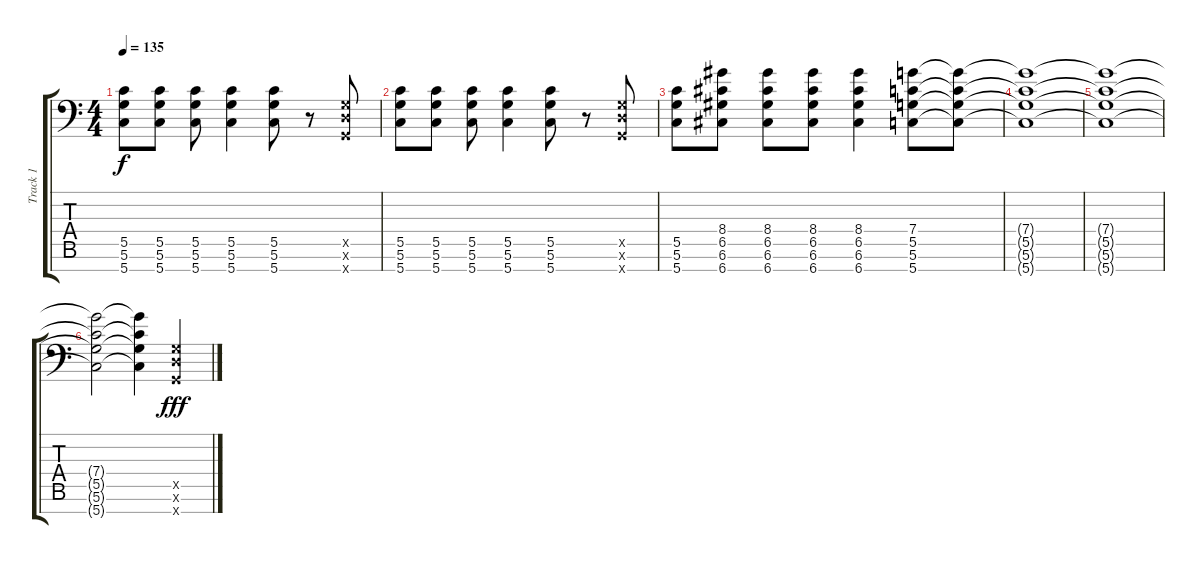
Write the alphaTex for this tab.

\track ("Track 1" "Track 1") {instrument distortionguitar}
\staff {score tabs}
\tuning (D4 A3 F3 C3 G2 D2 G1) {hide}
\ts (4 4)
\tempo 135
\clef f4
\ks c
(5.5 5.6 5.7).8{dy f} (5.5 5.6 5.7).8 (5.5 5.6 5.7).8 (5.5 5.6 5.7).4 (5.5 5.6 5.7).8 r.8 (0.5{x} 0.6{x} 0.7{x}).8 |
(5.5 5.6 5.7).8 (5.5 5.6 5.7).8 (5.5 5.6 5.7).8 (5.5 5.6 5.7).4 (5.5 5.6 5.7).8 r.8 (0.5{x} 0.6{x} 0.7{x}).8 |
(5.5 5.6 5.7).8 (8.4 6.5 6.6 6.7).8 (8.4 6.5 6.6 6.7).8 (8.4 6.5 6.6 6.7).8 (8.4 6.5 6.6 6.7).4 (7.4 5.5 5.6 5.7).8 (7.4{t} 5.5{t} 5.6{t} 5.7{t}).8 |
(7.4{t} 5.5{t} 5.6{t} 5.7{t}).1 |
(7.4{t} 5.5{t} 5.6{t} 5.7{t}).1 |
(7.4{t} 5.5{t} 5.6{t} 5.7{t}).2 (7.4{t} 5.5{t} 5.6{t} 5.7{t}).4 (0.5{x} 0.6{x} 0.7{x}).4{dy fff instrument electricguitarclean}
